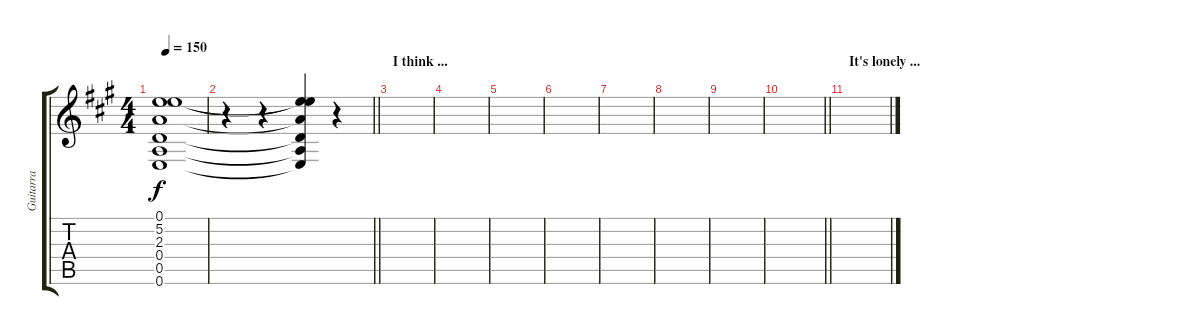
\track ("Guitarra" "Guitarra") {instrument acousticguitarnylon}
\staff {score tabs}
\tuning (E4 B3 G3 D3 A2 E2) {hide}
\ts (4 4)
\tempo 150
\clef g2
\ks a
(0.1 5.2 2.3 0.4 0.5 0.6).1{dy f} |
\barLineRight lightlight
r.4 r.4 (0.1{t} 5.2{t} 2.3{t} 0.4{t} 0.5{t} 0.6{t}).4 r.4 |
\section ("" "I think ...")
|
|
|
|
|
|
|
\barLineRight lightlight
|
\section ("" "It's lonely ...")
